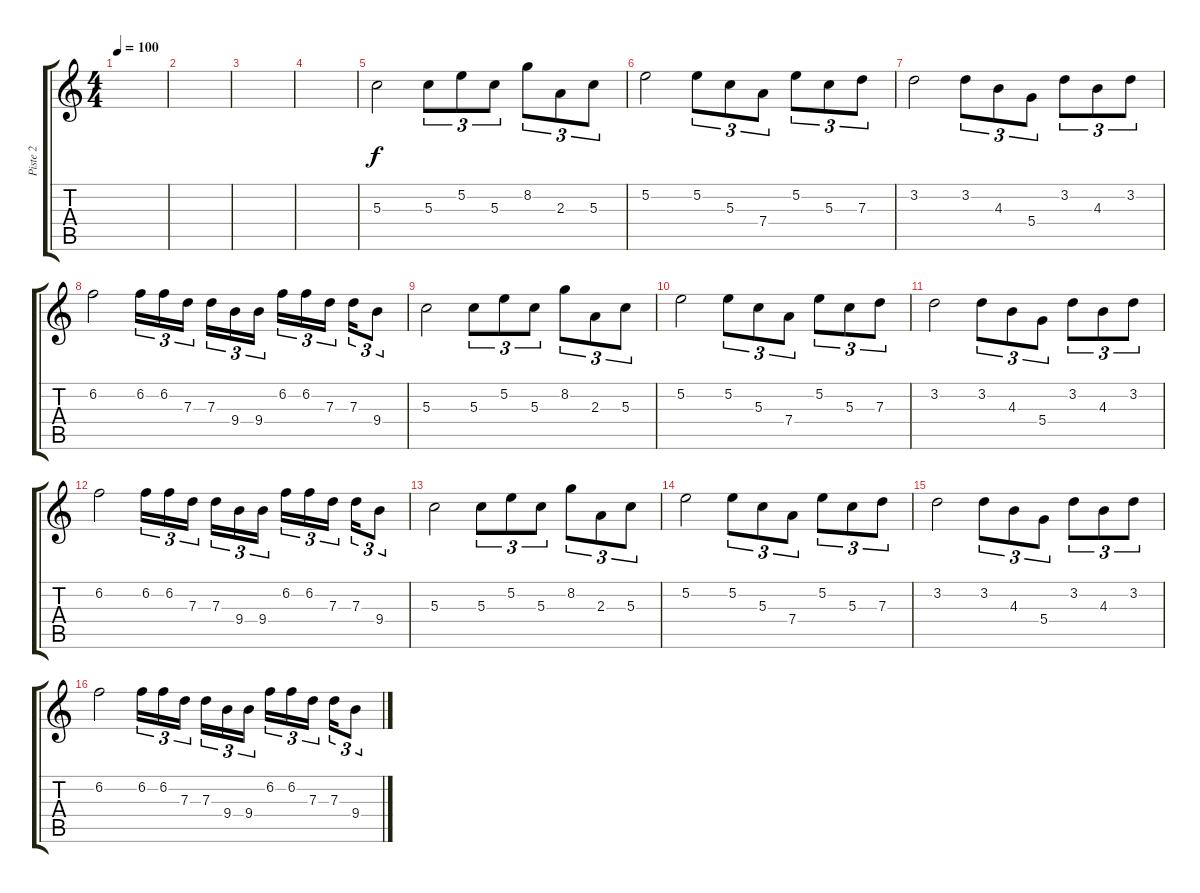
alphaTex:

\track ("Piste 2" "Piste 2") {instrument acousticguitarsteel}
\staff {score tabs}
\tuning (E4 B3 G3 D3 A2 E2) {hide}
\ts (4 4)
\tempo 100
\clef g2
\ks c
|
|
|
|
5.3.2 5.3.8{tu (3 2)} 5.2.8{tu (3 2)} 5.3.8{tu (3 2)} 8.2.8{tu (3 2)} 2.3.8{tu (3 2)} 5.3.8{tu (3 2)} |
5.2.2 5.2.8{tu (3 2)} 5.3.8{tu (3 2)} 7.4.8{tu (3 2)} 5.2.8{tu (3 2)} 5.3.8{tu (3 2)} 7.3.8{tu (3 2)} |
3.2.2 3.2.8{tu (3 2)} 4.3.8{tu (3 2)} 5.4.8{tu (3 2)} 3.2.8{tu (3 2)} 4.3.8{tu (3 2)} 3.2.8{tu (3 2)} |
6.2.2 6.2.16{tu (3 2)} 6.2.16{tu (3 2)} 7.3.16{tu (3 2)} 7.3.16{tu (3 2)} 9.4.16{tu (3 2)} 9.4.16{tu (3 2)} 6.2.16{tu (3 2)} 6.2.16{tu (3 2)} 7.3.16{tu (3 2)} 7.3.16{tu (3 2)} 9.4.8{tu (3 2)} |
5.3.2 5.3.8{tu (3 2)} 5.2.8{tu (3 2)} 5.3.8{tu (3 2)} 8.2.8{tu (3 2)} 2.3.8{tu (3 2)} 5.3.8{tu (3 2)} |
5.2.2 5.2.8{tu (3 2)} 5.3.8{tu (3 2)} 7.4.8{tu (3 2)} 5.2.8{tu (3 2)} 5.3.8{tu (3 2)} 7.3.8{tu (3 2)} |
3.2.2 3.2.8{tu (3 2)} 4.3.8{tu (3 2)} 5.4.8{tu (3 2)} 3.2.8{tu (3 2)} 4.3.8{tu (3 2)} 3.2.8{tu (3 2)} |
6.2.2 6.2.16{tu (3 2)} 6.2.16{tu (3 2)} 7.3.16{tu (3 2)} 7.3.16{tu (3 2)} 9.4.16{tu (3 2)} 9.4.16{tu (3 2)} 6.2.16{tu (3 2)} 6.2.16{tu (3 2)} 7.3.16{tu (3 2)} 7.3.16{tu (3 2)} 9.4.8{tu (3 2)} |
5.3.2 5.3.8{tu (3 2)} 5.2.8{tu (3 2)} 5.3.8{tu (3 2)} 8.2.8{tu (3 2)} 2.3.8{tu (3 2)} 5.3.8{tu (3 2)} |
5.2.2 5.2.8{tu (3 2)} 5.3.8{tu (3 2)} 7.4.8{tu (3 2)} 5.2.8{tu (3 2)} 5.3.8{tu (3 2)} 7.3.8{tu (3 2)} |
3.2.2 3.2.8{tu (3 2)} 4.3.8{tu (3 2)} 5.4.8{tu (3 2)} 3.2.8{tu (3 2)} 4.3.8{tu (3 2)} 3.2.8{tu (3 2)} |
6.2.2 6.2.16{tu (3 2)} 6.2.16{tu (3 2)} 7.3.16{tu (3 2)} 7.3.16{tu (3 2)} 9.4.16{tu (3 2)} 9.4.16{tu (3 2)} 6.2.16{tu (3 2)} 6.2.16{tu (3 2)} 7.3.16{tu (3 2)} 7.3.16{tu (3 2)} 9.4.8{tu (3 2)}
